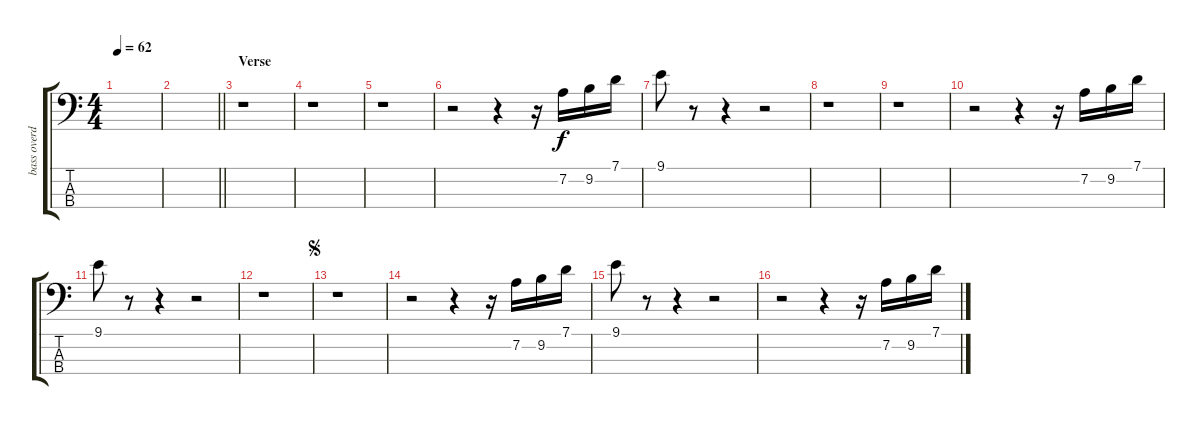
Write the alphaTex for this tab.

\track ("bass overdub" "bass overd") {instrument electricbassfinger}
\staff {score tabs}
\tuning (G2 D2 A1 E1) {hide}
\ts (4 4)
\tempo 62
\clef f4
\ks c
|
\barLineRight lightlight
|
\section ("" "Verse")
r.1 |
r.1 |
r.1 |
r.2 r.4 r.16 7.2.16 9.2.16 7.1.16 |
9.1.8 r.8 r.4 r.2 |
r.1 |
r.1 |
r.2 r.4 r.16 7.2.16 9.2.16 7.1.16 |
9.1.8 r.8 r.4 r.2 |
r.1 |
\jump segno
r.1 |
r.2 r.4 r.16 7.2.16 9.2.16 7.1.16 |
9.1.8 r.8 r.4 r.2 |
r.2 r.4 r.16 7.2.16 9.2.16 7.1.16
